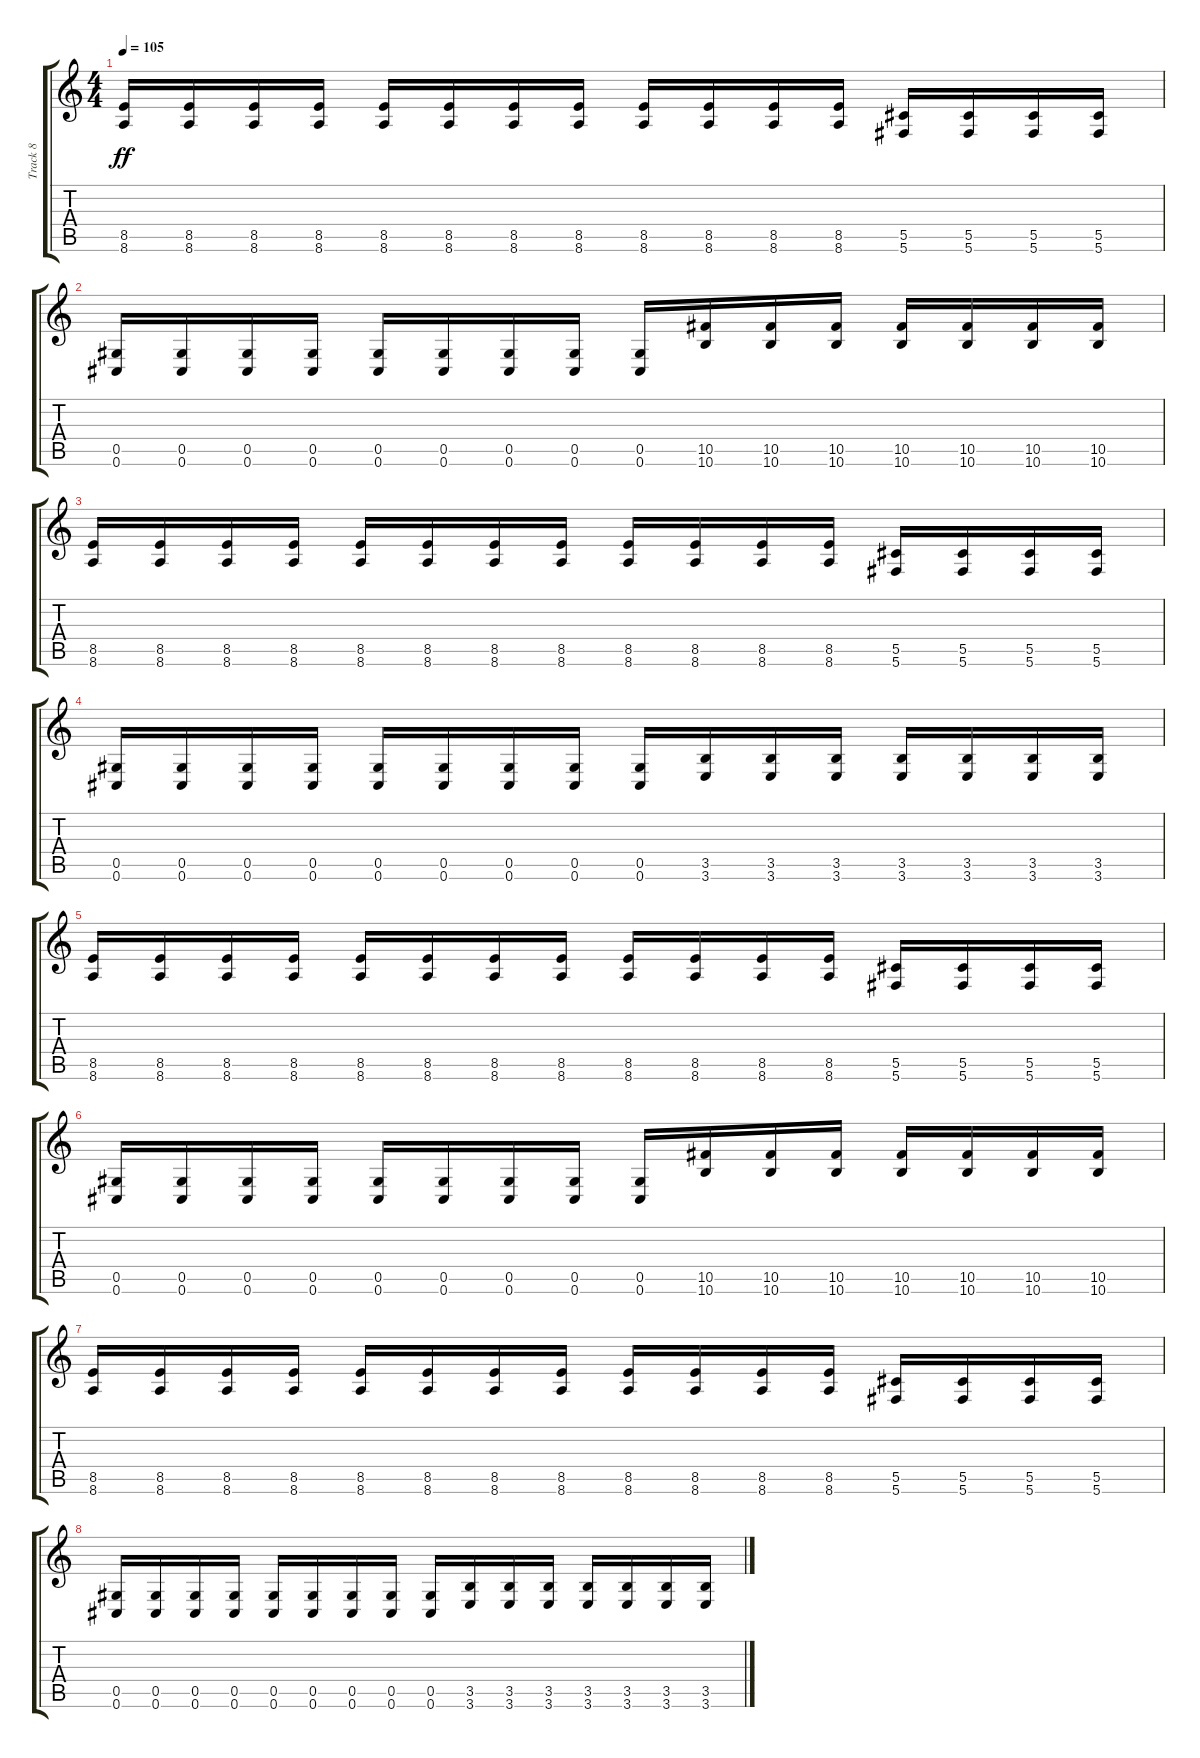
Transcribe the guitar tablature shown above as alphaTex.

\track ("Track 8" "Track 8") {instrument distortionguitar}
\staff {score tabs}
\tuning (Eb4 Bb3 Gb3 Db3 Ab2 Db2) {hide}
\ts (4 4)
\tempo 105
\clef g2
\ks c
(8.5 8.6).16{dy ff} (8.5 8.6).16 (8.5 8.6).16 (8.5 8.6).16 (8.5 8.6).16 (8.5 8.6).16 (8.5 8.6).16 (8.5 8.6).16 (8.5 8.6).16 (8.5 8.6).16 (8.5 8.6).16 (8.5 8.6).16 (5.5 5.6).16 (5.5 5.6).16 (5.5 5.6).16 (5.5 5.6).16 |
(0.5 0.6).16 (0.5 0.6).16 (0.5 0.6).16 (0.5 0.6).16 (0.5 0.6).16 (0.5 0.6).16 (0.5 0.6).16 (0.5 0.6).16 (0.5 0.6).16 (10.5 10.6).16 (10.5 10.6).16 (10.5 10.6).16 (10.5 10.6).16 (10.5 10.6).16 (10.5 10.6).16 (10.5 10.6).16 |
(8.5 8.6).16 (8.5 8.6).16 (8.5 8.6).16 (8.5 8.6).16 (8.5 8.6).16 (8.5 8.6).16 (8.5 8.6).16 (8.5 8.6).16 (8.5 8.6).16 (8.5 8.6).16 (8.5 8.6).16 (8.5 8.6).16 (5.5 5.6).16 (5.5 5.6).16 (5.5 5.6).16 (5.5 5.6).16 |
(0.5 0.6).16 (0.5 0.6).16 (0.5 0.6).16 (0.5 0.6).16 (0.5 0.6).16 (0.5 0.6).16 (0.5 0.6).16 (0.5 0.6).16 (0.5 0.6).16 (3.5 3.6).16 (3.5 3.6).16 (3.5 3.6).16 (3.5 3.6).16 (3.5 3.6).16 (3.5 3.6).16 (3.5 3.6).16 |
(8.5 8.6).16 (8.5 8.6).16 (8.5 8.6).16 (8.5 8.6).16 (8.5 8.6).16 (8.5 8.6).16 (8.5 8.6).16 (8.5 8.6).16 (8.5 8.6).16 (8.5 8.6).16 (8.5 8.6).16 (8.5 8.6).16 (5.5 5.6).16 (5.5 5.6).16 (5.5 5.6).16 (5.5 5.6).16 |
(0.5 0.6).16 (0.5 0.6).16 (0.5 0.6).16 (0.5 0.6).16 (0.5 0.6).16 (0.5 0.6).16 (0.5 0.6).16 (0.5 0.6).16 (0.5 0.6).16 (10.5 10.6).16 (10.5 10.6).16 (10.5 10.6).16 (10.5 10.6).16 (10.5 10.6).16 (10.5 10.6).16 (10.5 10.6).16 |
(8.5 8.6).16 (8.5 8.6).16 (8.5 8.6).16 (8.5 8.6).16 (8.5 8.6).16 (8.5 8.6).16 (8.5 8.6).16 (8.5 8.6).16 (8.5 8.6).16 (8.5 8.6).16 (8.5 8.6).16 (8.5 8.6).16 (5.5 5.6).16 (5.5 5.6).16 (5.5 5.6).16 (5.5 5.6).16 |
(0.5 0.6).16 (0.5 0.6).16 (0.5 0.6).16 (0.5 0.6).16 (0.5 0.6).16 (0.5 0.6).16 (0.5 0.6).16 (0.5 0.6).16 (0.5 0.6).16 (3.5 3.6).16 (3.5 3.6).16 (3.5 3.6).16 (3.5 3.6).16 (3.5 3.6).16 (3.5 3.6).16 (3.5 3.6).16
